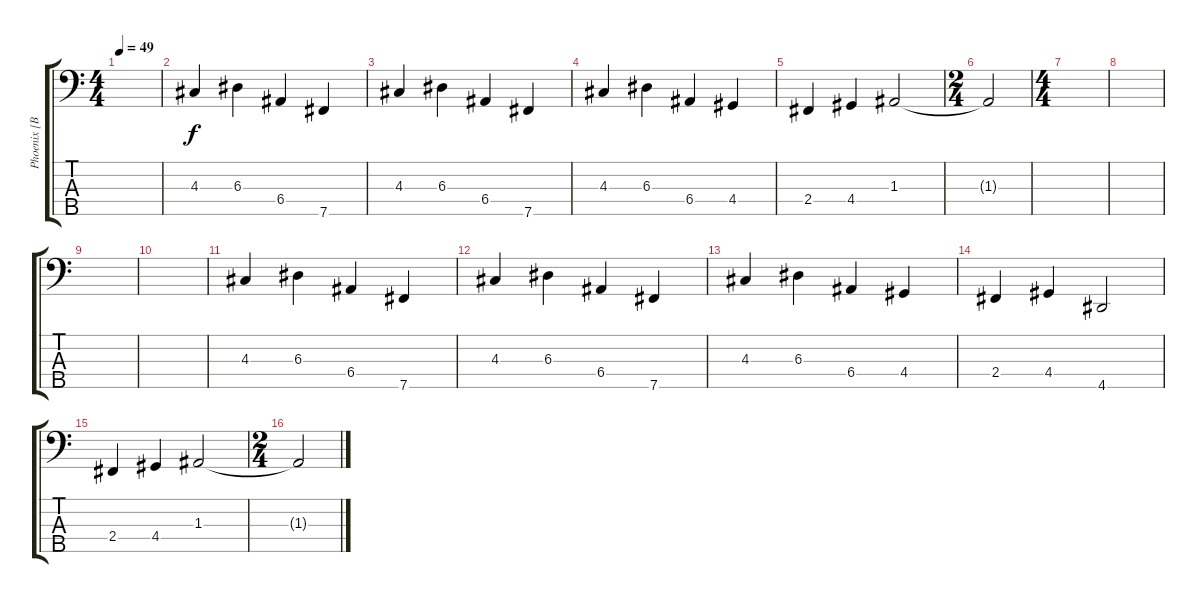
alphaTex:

\track ("Phoenix [Bass]" "Phoenix [B") {instrument electricbassfinger}
\staff {score tabs}
\tuning (G2 D2 A1 E1 B0) {hide}
\ts (4 4)
\tempo 49
\clef f4
\ks c
|
4.3.4 6.3.4 6.4.4 7.5.4 |
4.3.4 6.3.4 6.4.4 7.5.4 |
4.3.4 6.3.4 6.4.4 4.4.4 |
2.4.4 4.4.4 1.3.2 |
\ts (2 4)
1.3{t}.2 |
\ts (4 4)
|
|
|
|
4.3.4 6.3.4 6.4.4 7.5.4 |
4.3.4 6.3.4 6.4.4 7.5.4 |
4.3.4 6.3.4 6.4.4 4.4.4 |
2.4.4 4.4.4 4.5.2 |
2.4.4 4.4.4 1.3.2 |
\ts (2 4)
1.3{t}.2
